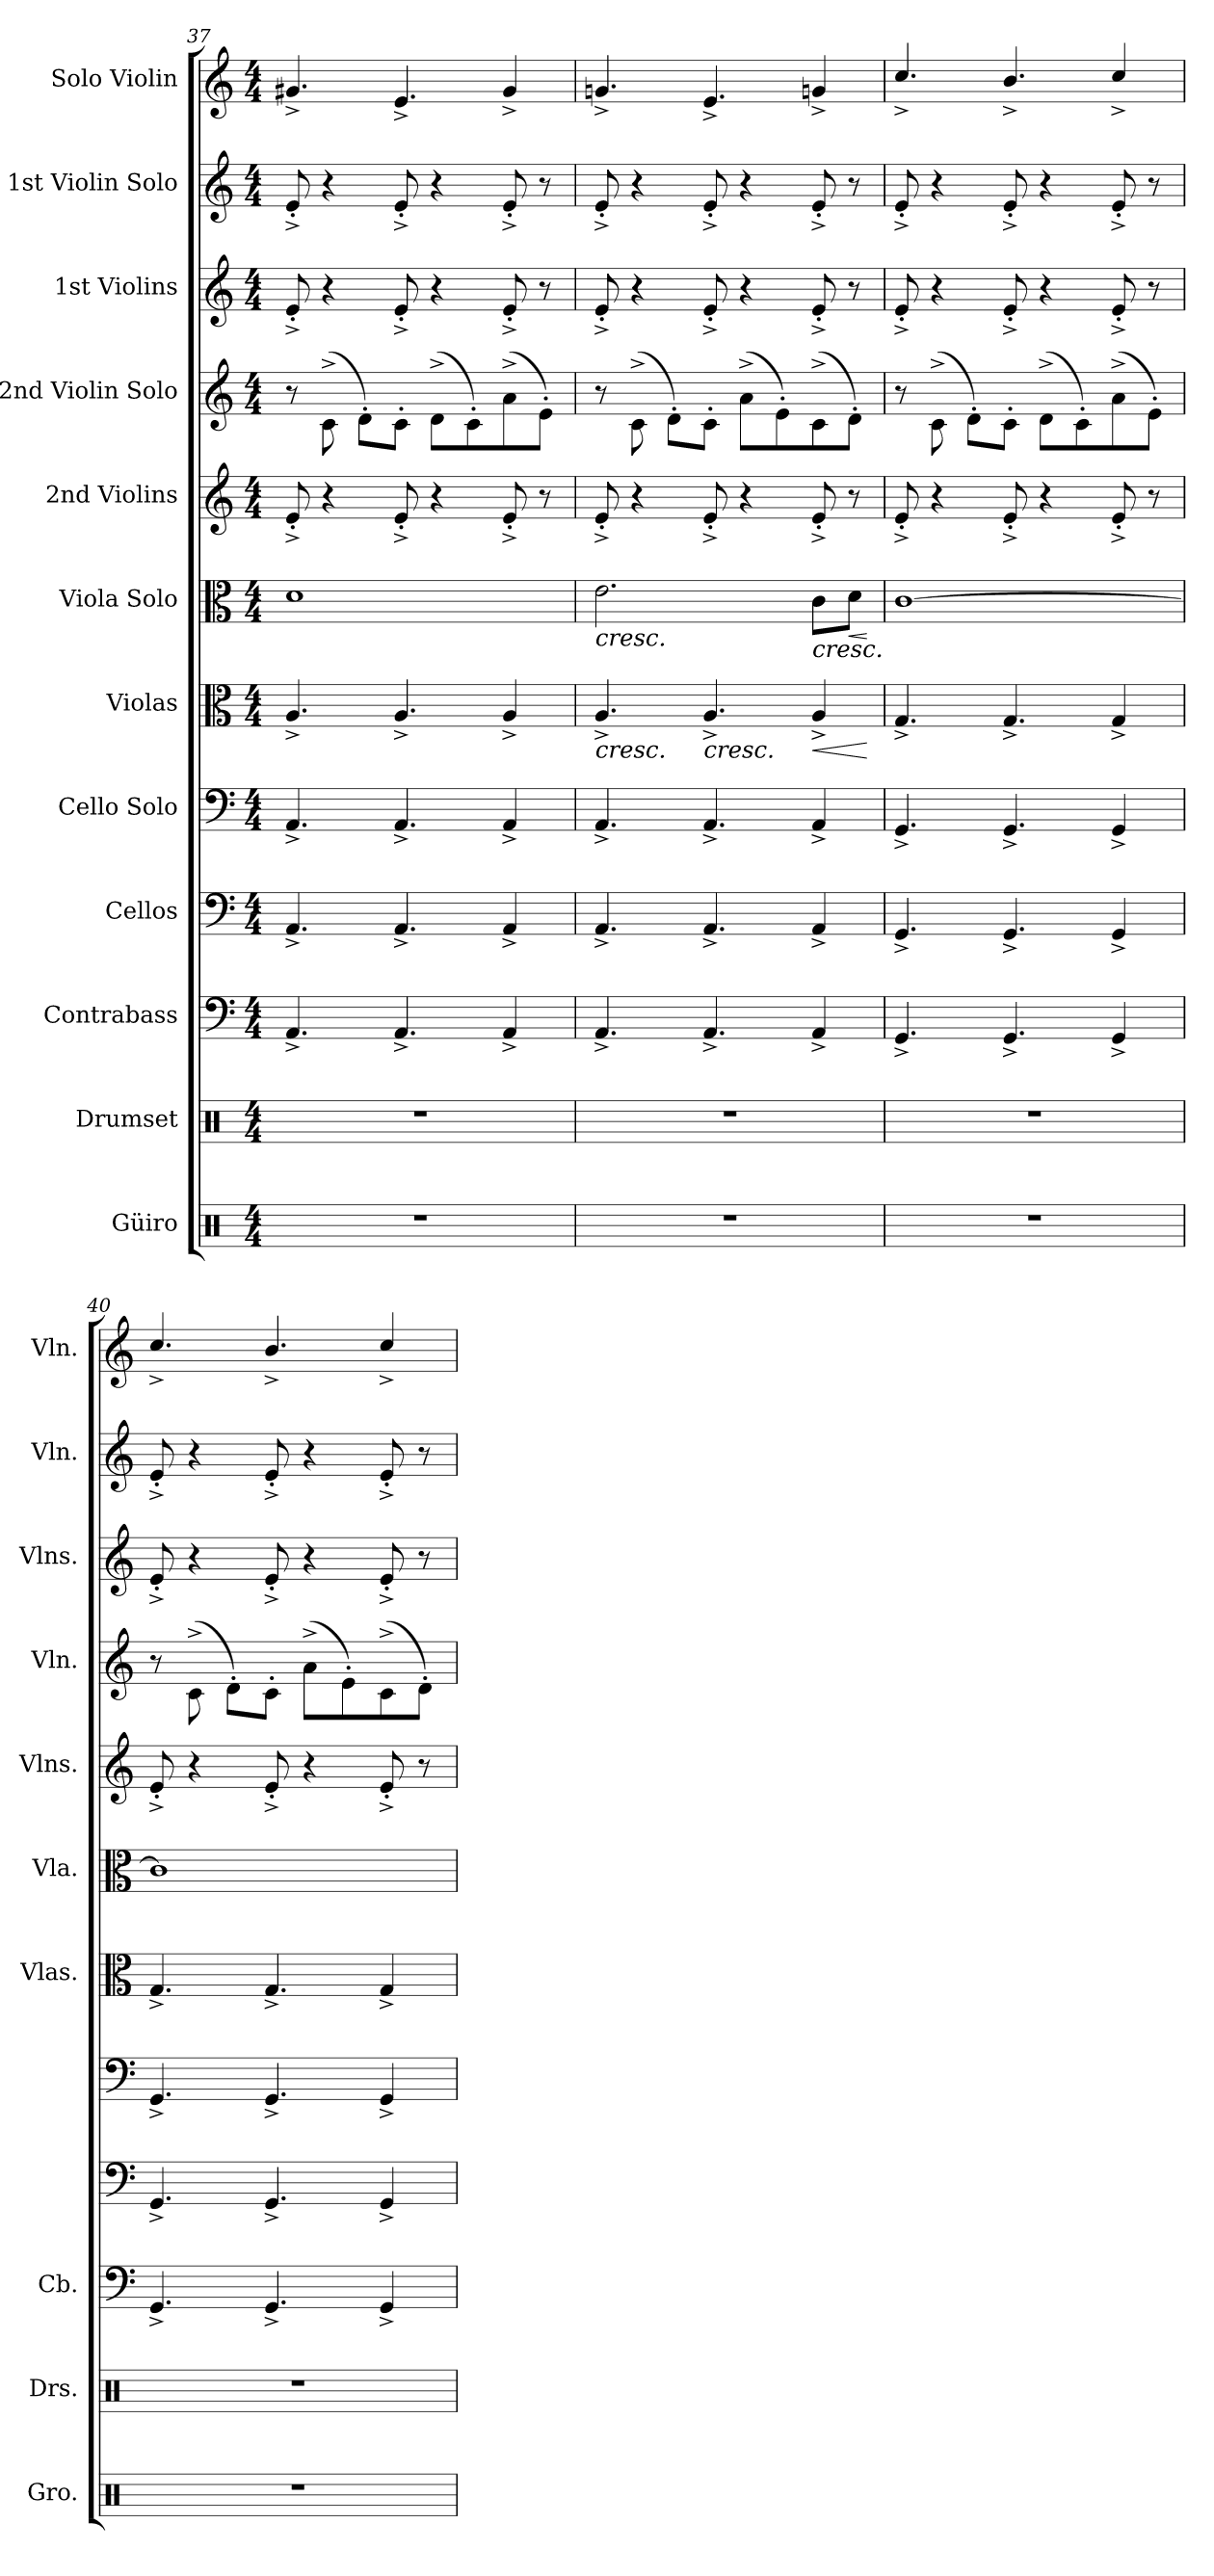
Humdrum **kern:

**kern	**kern	**kern	**kern	**kern	**kern	**dynam	**kern	**dynam	**kern	**kern	**kern	**kern	**kern
*part12	*part11	*part10	*part9	*part8	*part7	*part7	*part6	*part6	*part5	*part4	*part3	*part2	*part1
*staff12	*staff11	*staff10	*staff9	*staff8	*staff7	*staff7	*staff6	*staff6	*staff5	*staff4	*staff3	*staff2	*staff1
*I"Güiro	*I"Drumset	*I"Contrabass	*I"Cellos	*I"Cello Solo	*I"Violas	*	*I"Viola Solo	*	*I"2nd Violins	*I"2nd Violin Solo	*I"1st Violins	*I"1st Violin Solo	*I"Solo Violin
*I'Gro.	*I'Drs.	*I'Cb.	*	*	*I'Vlas.	*	*I'Vla.	*	*I'Vlns.	*I'Vln.	*I'Vlns.	*I'Vln.	*I'Vln.
*clefX	*clefX	*clefF4	*clefF4	*clefF4	*clefC3	*	*clefC3	*	*clefG2	*clefG2	*clefG2	*clefG2	*clefG2
*	*	*ITrd7c12	*	*	*	*	*	*	*	*	*	*	*
*k[]	*k[]	*k[]	*k[]	*k[]	*k[]	*	*k[]	*	*k[]	*k[]	*k[]	*k[]	*k[]
*M4/4	*M4/4	*M4/4	*M4/4	*M4/4	*M4/4	*	*M4/4	*	*M4/4	*M4/4	*M4/4	*M4/4	*M4/4
=37	=37	=37	=37	=37	=37	=37	=37	=37	=37	=37	=37	=37	=37
1r	1r	4.AAA^/	4.AA^/	4.AA^/	4.A^/	.	1d	.	8e'^/	8r	8e'^/	8e'^/	4.g#X^/
.	.	.	.	.	.	.	.	.	4r	(8c^\	4r	4r	.
.	.	.	.	.	.	.	.	.	.	8d'\L)	.	.	.
.	.	4.AAA^/	4.AA^/	4.AA^/	4.A^/	.	.	.	8e'^/	8c'\J	8e'^/	8e'^/	4.e^/
.	.	.	.	.	.	.	.	.	4r	(8d^\L	4r	4r	.
.	.	.	.	.	.	.	.	.	.	8c'\)	.	.	.
.	.	4AAA^/	4AA^/	4AA^/	4A^/	.	.	.	8e'^/	(8a^\	8e'^/	8e'^/	4g#^/
.	.	.	.	.	.	.	.	.	8r	8e'\J)	8r	8r	.
!!LO:PB:g=z
=38	=38	=38	=38	=38	=38	=38	=38	=38	=38	=38	=38	=38	=38
!	!	!	!	!	!	!LO:HP:b	!	!LO:HP:b	!	!	!	!	!
1r	1r	4.AAA^/	4.AA^/	4.AA^/	4.A^/	<	2.e\	<	8e'^/	8r	8e'^/	8e'^/	4.gn^/
.	.	.	.	.	.	.	.	.	4r	(8c^\	4r	4r	.
.	.	.	.	.	.	.	.	.	.	8d'\L)	.	.	.
!	!	!	!	!	!	!LO:HP:b	!	!	!	!	!	!	!
.	.	4.AAA^/	4.AA^/	4.AA^/	4.A^/	<	.	.	8e'^/	8c'\J	8e'^/	8e'^/	4.e^/
.	.	.	.	.	.	.	.	.	4r	(8a^\L	4r	4r	.
.	.	.	.	.	.	.	.	.	.	8e'\)	.	.	.
!	!	!	!	!	!	!LO:HP:b	!	!LO:HP:b	!	!	!	!	!
.	.	4AAA^/	4AA^/	4AA^/	4A^/	<	8c\L	<	8e'^/	(8c^\	8e'^/	8e'^/	4gn^/
!	!	!	!	!	!	!	!	!LO:HP:b	!	!	!	!	!
!	!	!	!	!	!	!	!	!LO:HP:n=1:b	!	!	!	!	!
.	.	.	.	.	.	.	8d\J	< <	8r	8d'\J)	8r	8r	.
.	.	.	.	.	.	[ [ [	.	[ [ [	.	.	.	.	.
=39	=39	=39	=39	=39	=39	=39	=39	=39	=39	=39	=39	=39	=39
1r	1r	4.GGG^/	4.GG^/	4.GG^/	4.G^/	.	[1c	.	8e'^/	8r	8e'^/	8e'^/	4.cc^/
.	.	.	.	.	.	.	.	.	4r	(8c^\	4r	4r	.
.	.	.	.	.	.	.	.	.	.	8d'\L)	.	.	.
.	.	4.GGG^/	4.GG^/	4.GG^/	4.G^/	.	.	.	8e'^/	8c'\J	8e'^/	8e'^/	4.b^/
.	.	.	.	.	.	.	.	.	4r	(8d^\L	4r	4r	.
.	.	.	.	.	.	.	.	.	.	8c'\)	.	.	.
.	.	4GGG^/	4GG^/	4GG^/	4G^/	.	.	.	8e'^/	(8a^\	8e'^/	8e'^/	4cc^/
.	.	.	.	.	.	.	.	.	8r	8e'\J)	8r	8r	.
.	.	.	.	.	.	.	.	[	.	.	.	.	.
=40	=40	=40	=40	=40	=40	=40	=40	=40	=40	=40	=40	=40	=40
1r	1r	4.GGG^/	4.GG^/	4.GG^/	4.G^/	.	1c]	.	8e'^/	8r	8e'^/	8e'^/	4.cc^/
.	.	.	.	.	.	.	.	.	4r	(8c^\	4r	4r	.
.	.	.	.	.	.	.	.	.	.	8d'\L)	.	.	.
.	.	4.GGG^/	4.GG^/	4.GG^/	4.G^/	.	.	.	8e'^/	8c'\J	8e'^/	8e'^/	4.b^/
.	.	.	.	.	.	.	.	.	4r	(8a^\L	4r	4r	.
.	.	.	.	.	.	.	.	.	.	8e'\)	.	.	.
.	.	4GGG^/	4GG^/	4GG^/	4G^/	.	.	.	8e'^/	(8c^\	8e'^/	8e'^/	4cc^/
.	.	.	.	.	.	.	.	.	8r	8d'\J)	8r	8r	.
=	=	=	=	=	=	=	=	=	=	=	=	=	=
*-	*-	*-	*-	*-	*-	*-	*-	*-	*-	*-	*-	*-	*-
